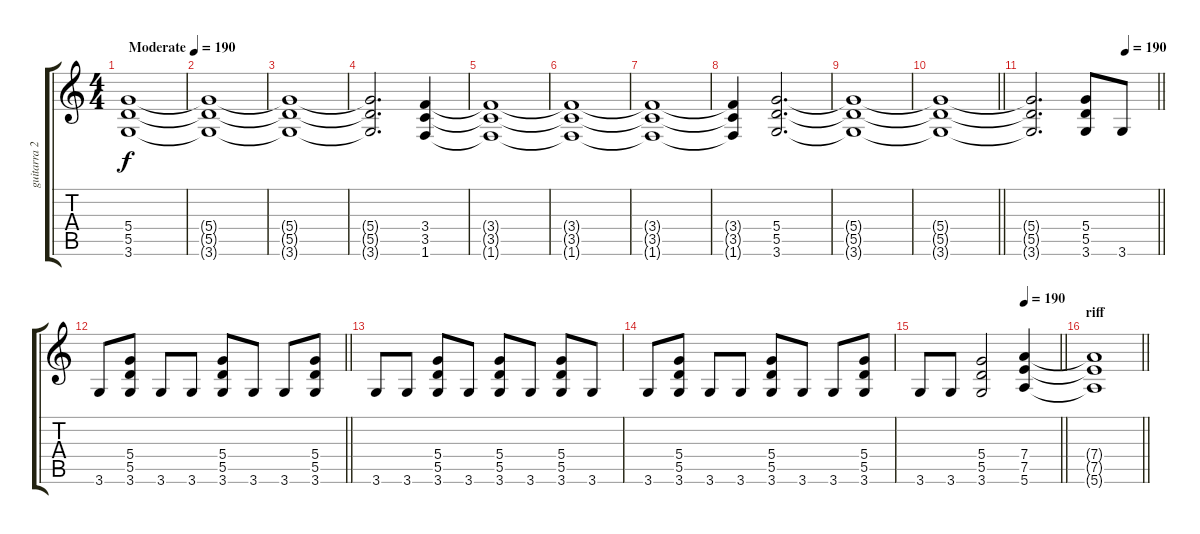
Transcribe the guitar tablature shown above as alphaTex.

\track ("guitarra 2" "guitarra 2") {instrument distortionguitar}
\staff {score tabs}
\tuning (E4 B3 G3 D3 A2 E2) {hide}
\ts (4 4)
\tempo (190 "Moderate")
\tempo 168
\tempo (190 "Moderate")
\clef g2
\ks c
(5.4 5.5 3.6).1{dy f instrument distortionguitar} |
(5.4{t} 5.5{t} 3.6{t}).1 |
(5.4{t} 5.5{t} 3.6{t}).1 |
(5.4{t} 5.5{t} 3.6{t}).2{d} (3.4 3.5 1.6).4 |
(3.4{t} 3.5{t} 1.6{t}).1 |
(3.4{t} 3.5{t} 1.6{t}).1 |
(3.4{t} 3.5{t} 1.6{t}).1 |
(3.4{t} 3.5{t} 1.6{t}).4 (5.4 5.5 3.6).2{d} |
(5.4{t} 5.5{t} 3.6{t}).1 |
\barLineRight lightlight
(5.4{t} 5.5{t} 3.6{t}).1 |
\section ("" "")
\tempo (190 0.75)
\barLineRight lightlight
(5.4{t} 5.5{t} 3.6{t}).2{d} (5.4 5.5 3.6).8 3.6.8 |
\barLineRight lightlight
3.6.8 (5.4 5.5 3.6).8 3.6.8 3.6.8 (5.4 5.5 3.6).8 3.6.8 3.6.8 (5.4 5.5 3.6).8 |
\section ("" "")
3.6.8 3.6.8 (5.4 5.5 3.6).8 3.6.8 (5.4 5.5 3.6).8 3.6.8 (5.4 5.5 3.6).8 3.6.8 |
3.6.8 (5.4 5.5 3.6).8 3.6.8 3.6.8 (5.4 5.5 3.6).8 3.6.8 3.6.8 (5.4 5.5 3.6).8 |
\tempo (190 0.75)
\barLineRight lightlight
3.6.8 3.6.8 (5.4 5.5 3.6).2 (7.4 7.5 5.6).4 |
\section ("" "riff")
\barLineRight lightlight
(7.4{t} 7.5{t} 5.6{t}).1
